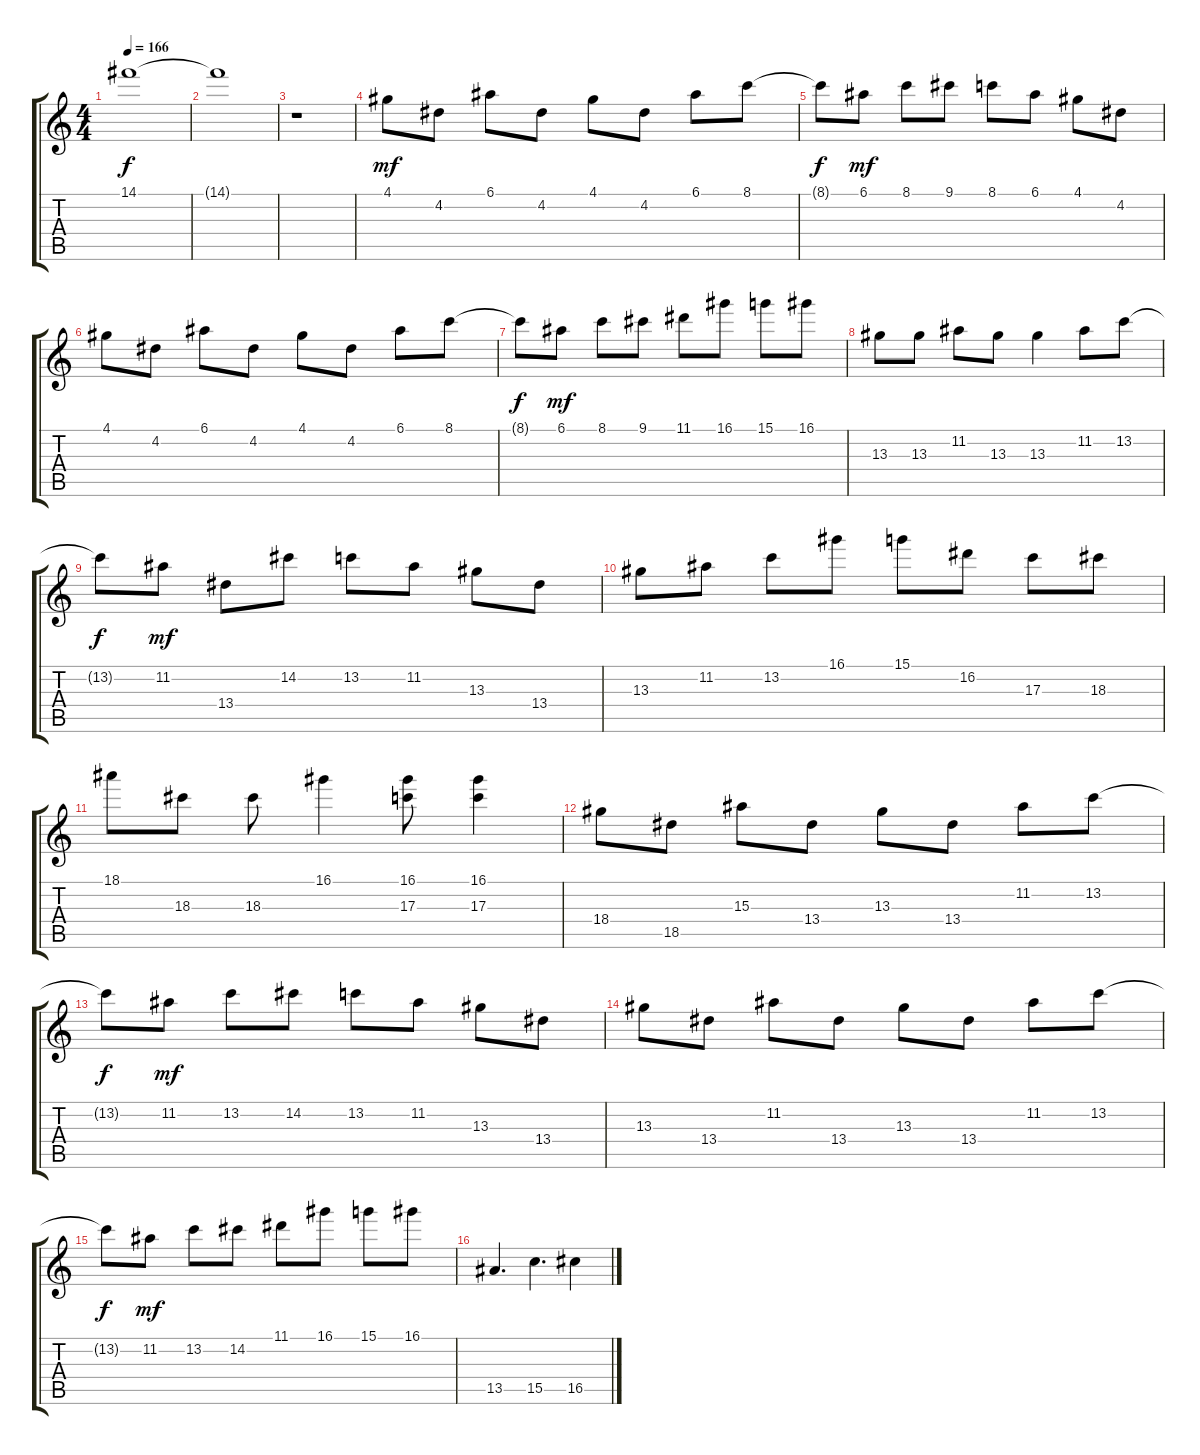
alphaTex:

\track "" {instrument overdrivenguitar}
\staff {score tabs}
\tuning (E4 B3 G3 D3 A2 E2) {hide}
\ts (4 4)
\tempo 166
\clef g2
\ks c
14.1{t}.1{dy f} |
14.1{t}.1 |
r.1 |
4.1.8{dy mf} 4.2.8 6.1.8 4.2.8 4.1.8 4.2.8 6.1.8 8.1.8 |
8.1{t}.8{dy f} 6.1.8{dy mf} 8.1.8 9.1.8 8.1.8 6.1.8 4.1.8 4.2.8 |
4.1.8 4.2.8 6.1.8 4.2.8 4.1.8 4.2.8 6.1.8 8.1.8 |
8.1{t}.8{dy f} 6.1.8{dy mf} 8.1.8 9.1.8 11.1.8 16.1.8 15.1.8 16.1.8 |
13.3.8 13.3.8 11.2.8 13.3.8 13.3.4 11.2.8 13.2.8 |
13.2{t}.8{dy f} 11.2.8{dy mf} 13.4.8 14.2.8 13.2.8 11.2.8 13.3.8 13.4.8 |
13.3.8 11.2.8 13.2.8 16.1.8 15.1.8 16.2.8 17.3.8 18.3.8 |
18.1.8 18.3.8 18.3.8 16.1.4 (16.1 17.3).8 (16.1 17.3).4 |
18.4.8 18.5.8 15.3.8 13.4.8 13.3.8 13.4.8 11.2.8 13.2.8 |
13.2{t}.8{dy f} 11.2.8{dy mf} 13.2.8 14.2.8 13.2.8 11.2.8 13.3.8 13.4.8 |
13.3.8 13.4.8 11.2.8 13.4.8 13.3.8 13.4.8 11.2.8 13.2.8 |
13.2{t}.8{dy f} 11.2.8{dy mf} 13.2.8 14.2.8 11.1.8 16.1.8 15.1.8 16.1.8 |
13.5.4{d} 15.5.4{d} 16.5.4
